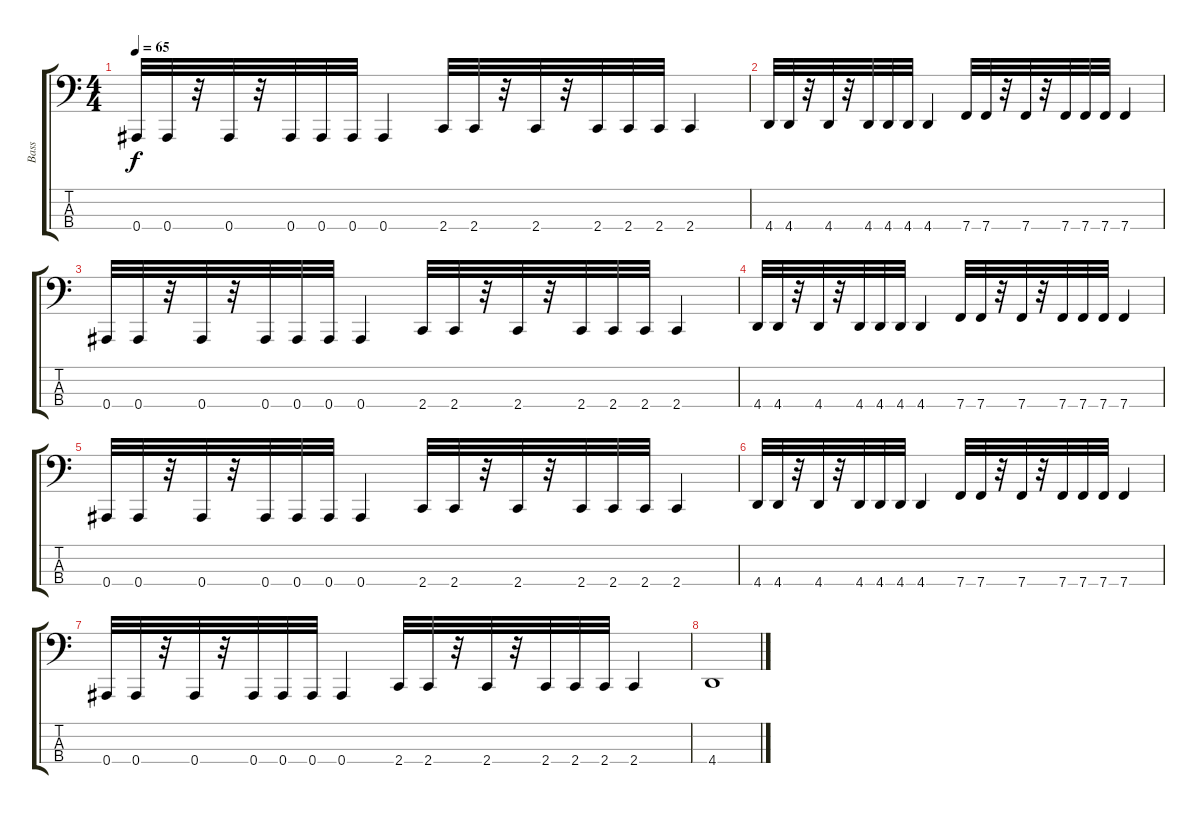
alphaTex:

\track ("Bass" "Bass") {instrument electricbassfinger}
\staff {score tabs}
\tuning (Eb2 Bb1 F1 Bb0) {hide}
\ts (4 4)
\tempo 65
\clef f4
\ks c
0.4.32{dy f} 0.4.32 r.32 0.4.32 r.32 0.4.32 0.4.32 0.4.32 0.4.4 2.4.32 2.4.32 r.32 2.4.32 r.32 2.4.32 2.4.32 2.4.32 2.4.4 |
4.4.32 4.4.32 r.32 4.4.32 r.32 4.4.32 4.4.32 4.4.32 4.4.4 7.4.32 7.4.32 r.32 7.4.32 r.32 7.4.32 7.4.32 7.4.32 7.4.4 |
0.4.32 0.4.32 r.32 0.4.32 r.32 0.4.32 0.4.32 0.4.32 0.4.4 2.4.32 2.4.32 r.32 2.4.32 r.32 2.4.32 2.4.32 2.4.32 2.4.4 |
4.4.32 4.4.32 r.32 4.4.32 r.32 4.4.32 4.4.32 4.4.32 4.4.4 7.4.32 7.4.32 r.32 7.4.32 r.32 7.4.32 7.4.32 7.4.32 7.4.4 |
0.4.32 0.4.32 r.32 0.4.32 r.32 0.4.32 0.4.32 0.4.32 0.4.4 2.4.32 2.4.32 r.32 2.4.32 r.32 2.4.32 2.4.32 2.4.32 2.4.4 |
4.4.32 4.4.32 r.32 4.4.32 r.32 4.4.32 4.4.32 4.4.32 4.4.4 7.4.32 7.4.32 r.32 7.4.32 r.32 7.4.32 7.4.32 7.4.32 7.4.4 |
0.4.32 0.4.32 r.32 0.4.32 r.32 0.4.32 0.4.32 0.4.32 0.4.4 2.4.32 2.4.32 r.32 2.4.32 r.32 2.4.32 2.4.32 2.4.32 2.4.4 |
4.4.1
